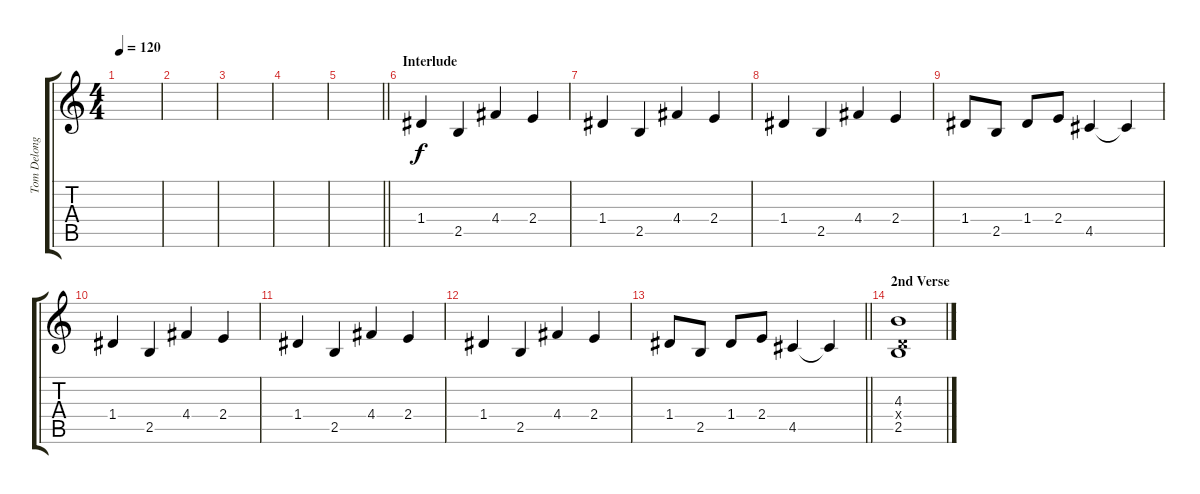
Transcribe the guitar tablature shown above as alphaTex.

\track ("Tom Delonge - 2nd Guitar" "Tom Delong") {instrument distortionguitar}
\staff {score tabs}
\tuning (E4 B3 G3 D3 A2 E2) {hide}
\ts (4 4)
\tempo 120
\clef g2
\ks c
|
|
|
|
\barLineRight lightlight
|
\section ("" "Interlude")
1.4.4 2.5.4 4.4.4 2.4.4 |
1.4.4 2.5.4 4.4.4 2.4.4 |
1.4.4 2.5.4 4.4.4 2.4.4 |
1.4.8 2.5.8 1.4.8 2.4.8 4.5.4 4.5{t}.4 |
1.4.4 2.5.4 4.4.4 2.4.4 |
1.4.4 2.5.4 4.4.4 2.4.4 |
1.4.4 2.5.4 4.4.4 2.4.4 |
\barLineRight lightlight
1.4.8 2.5.8 1.4.8 2.4.8 4.5.4 4.5{t}.4 |
\section ("" "2nd Verse")
(4.3 0.4{x} 2.5).1
